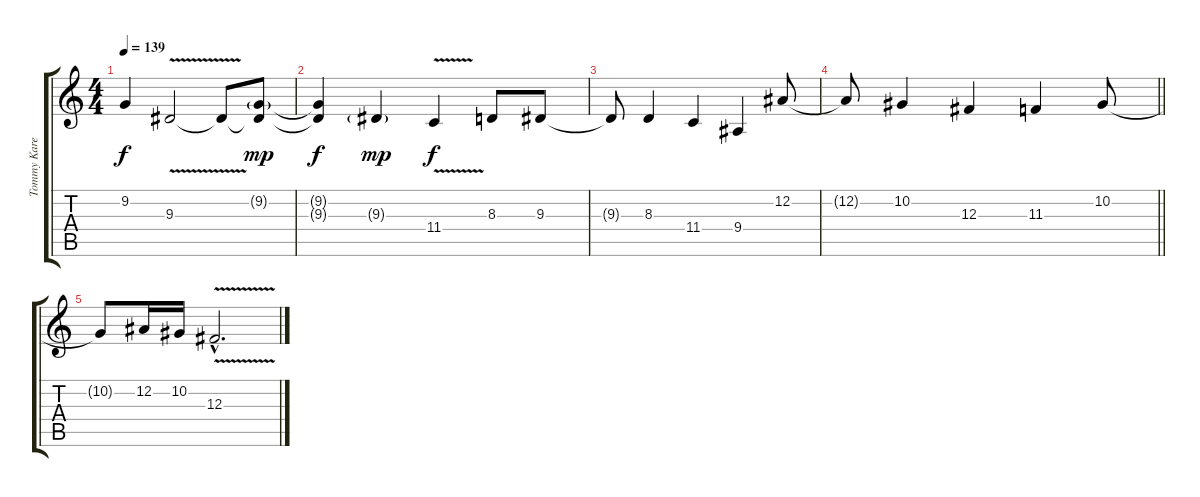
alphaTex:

\track ("Tommy Karevik" "Tommy Kare") {instrument tuba}
\staff {score tabs}
\tuning (Eb4 Bb3 Gb3 Db3 Ab2 Eb2) {hide}
\ts (4 4)
\tempo 139
\clef g2
\ks c
9.2{t}.4{dy f} 9.3{v}.2 9.3{t}.8 (9.2{g} 9.3{t}).8{dy mp} |
(9.2{t} 9.3{t}).4{dy f} 9.3{g}.4{dy mp} 11.4{v}.4{dy f} 8.3.8 9.3.8 |
9.3{t}.8 8.3.4 11.4.4 9.4.4 12.2.8 |
\barLineRight lightlight
12.2{t}.8 10.2.4 12.3.4 11.3.4 10.2.8 |
10.2{t}.8 12.2.16 10.2.16 12.3{v hac}.2{d}
